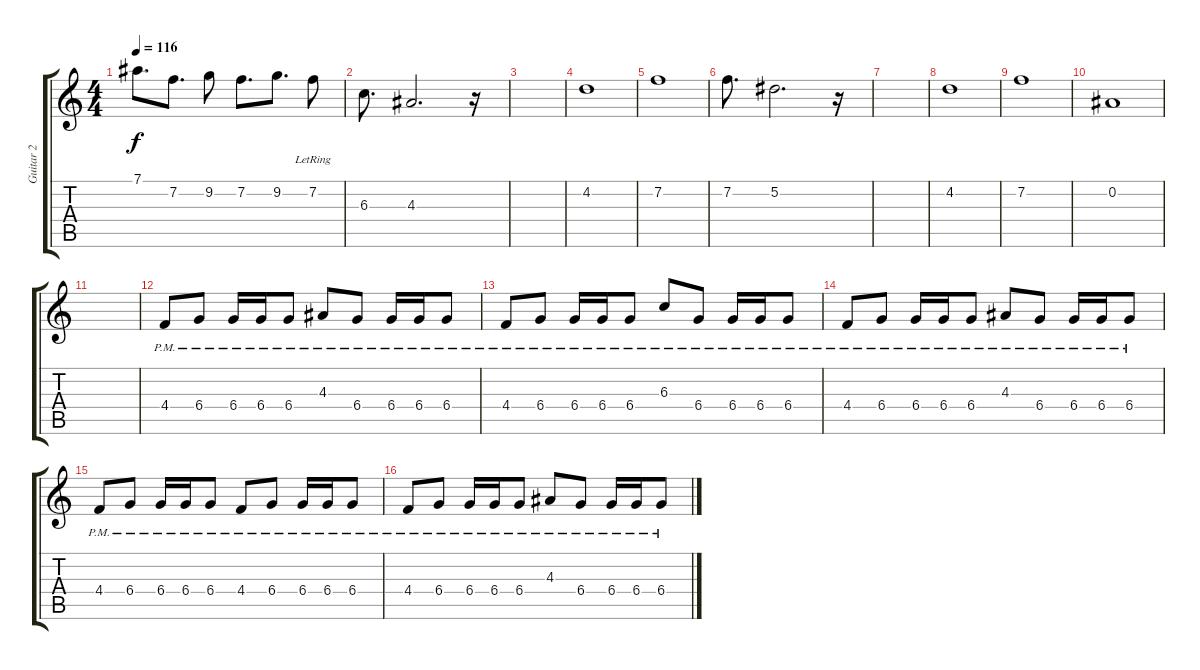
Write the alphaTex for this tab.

\track ("Guitar 2" "Guitar 2") {instrument overdrivenguitar}
\staff {score tabs}
\tuning (Eb4 Bb3 Gb3 Db3 Ab2 Eb2) {hide}
\ts (4 4)
\tempo 116
\clef g2
\ks c
7.1.8{d dy f} 7.2.8{d} 9.2.8 7.2.8{d} 9.2.8{d} 7.2{lr}.8 |
6.3.8{d} 4.3.2{d} r.16 |
|
4.2.1 |
7.2.1 |
7.2.8{d} 5.2.2{d} r.16 |
|
4.2.1 |
7.2.1 |
0.2.1 |
|
4.4{pm}.8 6.4{pm}.8 6.4{pm}.16 6.4{pm}.16 6.4{pm}.8 4.3{pm}.8 6.4{pm}.8 6.4{pm}.16 6.4{pm}.16 6.4{pm}.8 |
4.4{pm}.8 6.4{pm}.8 6.4{pm}.16 6.4{pm}.16 6.4{pm}.8 6.3{pm}.8 6.4{pm}.8 6.4{pm}.16 6.4{pm}.16 6.4{pm}.8 |
4.4{pm}.8 6.4{pm}.8 6.4{pm}.16 6.4{pm}.16 6.4{pm}.8 4.3{pm}.8 6.4{pm}.8 6.4{pm}.16 6.4{pm}.16 6.4{pm}.8 |
4.4{pm}.8 6.4{pm}.8 6.4{pm}.16 6.4{pm}.16 6.4{pm}.8 4.4{pm}.8 6.4{pm}.8 6.4{pm}.16 6.4{pm}.16 6.4{pm}.8 |
4.4{pm}.8 6.4{pm}.8 6.4{pm}.16 6.4{pm}.16 6.4{pm}.8 4.3{pm}.8 6.4{pm}.8 6.4{pm}.16 6.4{pm}.16 6.4{pm}.8
